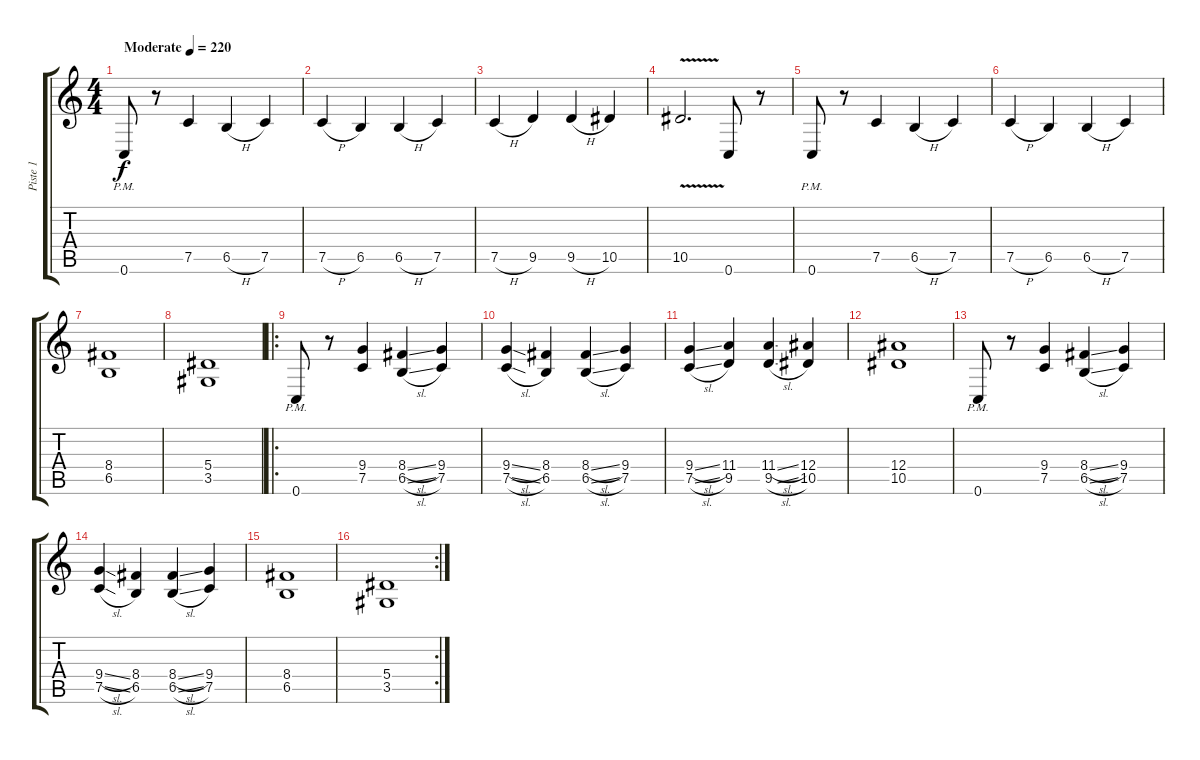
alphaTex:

\track ("Piste 1" "Piste 1") {instrument distortionguitar}
\staff {score tabs}
\tuning (C4 G3 Eb3 Bb2 F2 C2) {hide}
\ts (4 4)
\tempo (220 "Moderate")
\clef g2
\ks c
0.6{pm}.8{dy f instrument distortionguitar} r.8 7.5.4 6.5{h}.4 7.5.4 |
7.5{h}.4 6.5.4 6.5{h}.4 7.5.4 |
7.5{h}.4 9.5.4 9.5{h}.4 10.5.4 |
10.5{v}.2{d} 0.6.8 r.8 |
0.6{pm}.8 r.8 7.5.4 6.5{h}.4 7.5.4 |
7.5{h}.4 6.5.4 6.5{h}.4 7.5.4 |
(8.4 6.5).1 |
(5.4 3.5).1 |
\ro
0.6{pm}.8 r.8 (9.4 7.5).4 (8.4{sl} 6.5{sl}).4 (9.4 7.5).4 |
(9.4{sl} 7.5{sl}).4 (8.4 6.5).4 (8.4{sl} 6.5{sl}).4 (9.4 7.5).4 |
(9.4{sl} 7.5{sl}).4 (11.4 9.5).4 (11.4{sl} 9.5{sl}).4 (12.4 10.5).4 |
(12.4 10.5).1 |
0.6{pm}.8 r.8 (9.4 7.5).4 (8.4{sl} 6.5{sl}).4 (9.4 7.5).4 |
(9.4{sl} 7.5{sl}).4 (8.4 6.5).4 (8.4{sl} 6.5{sl}).4 (9.4 7.5).4 |
(8.4 6.5).1 |
\rc 2
(5.4 3.5).1
